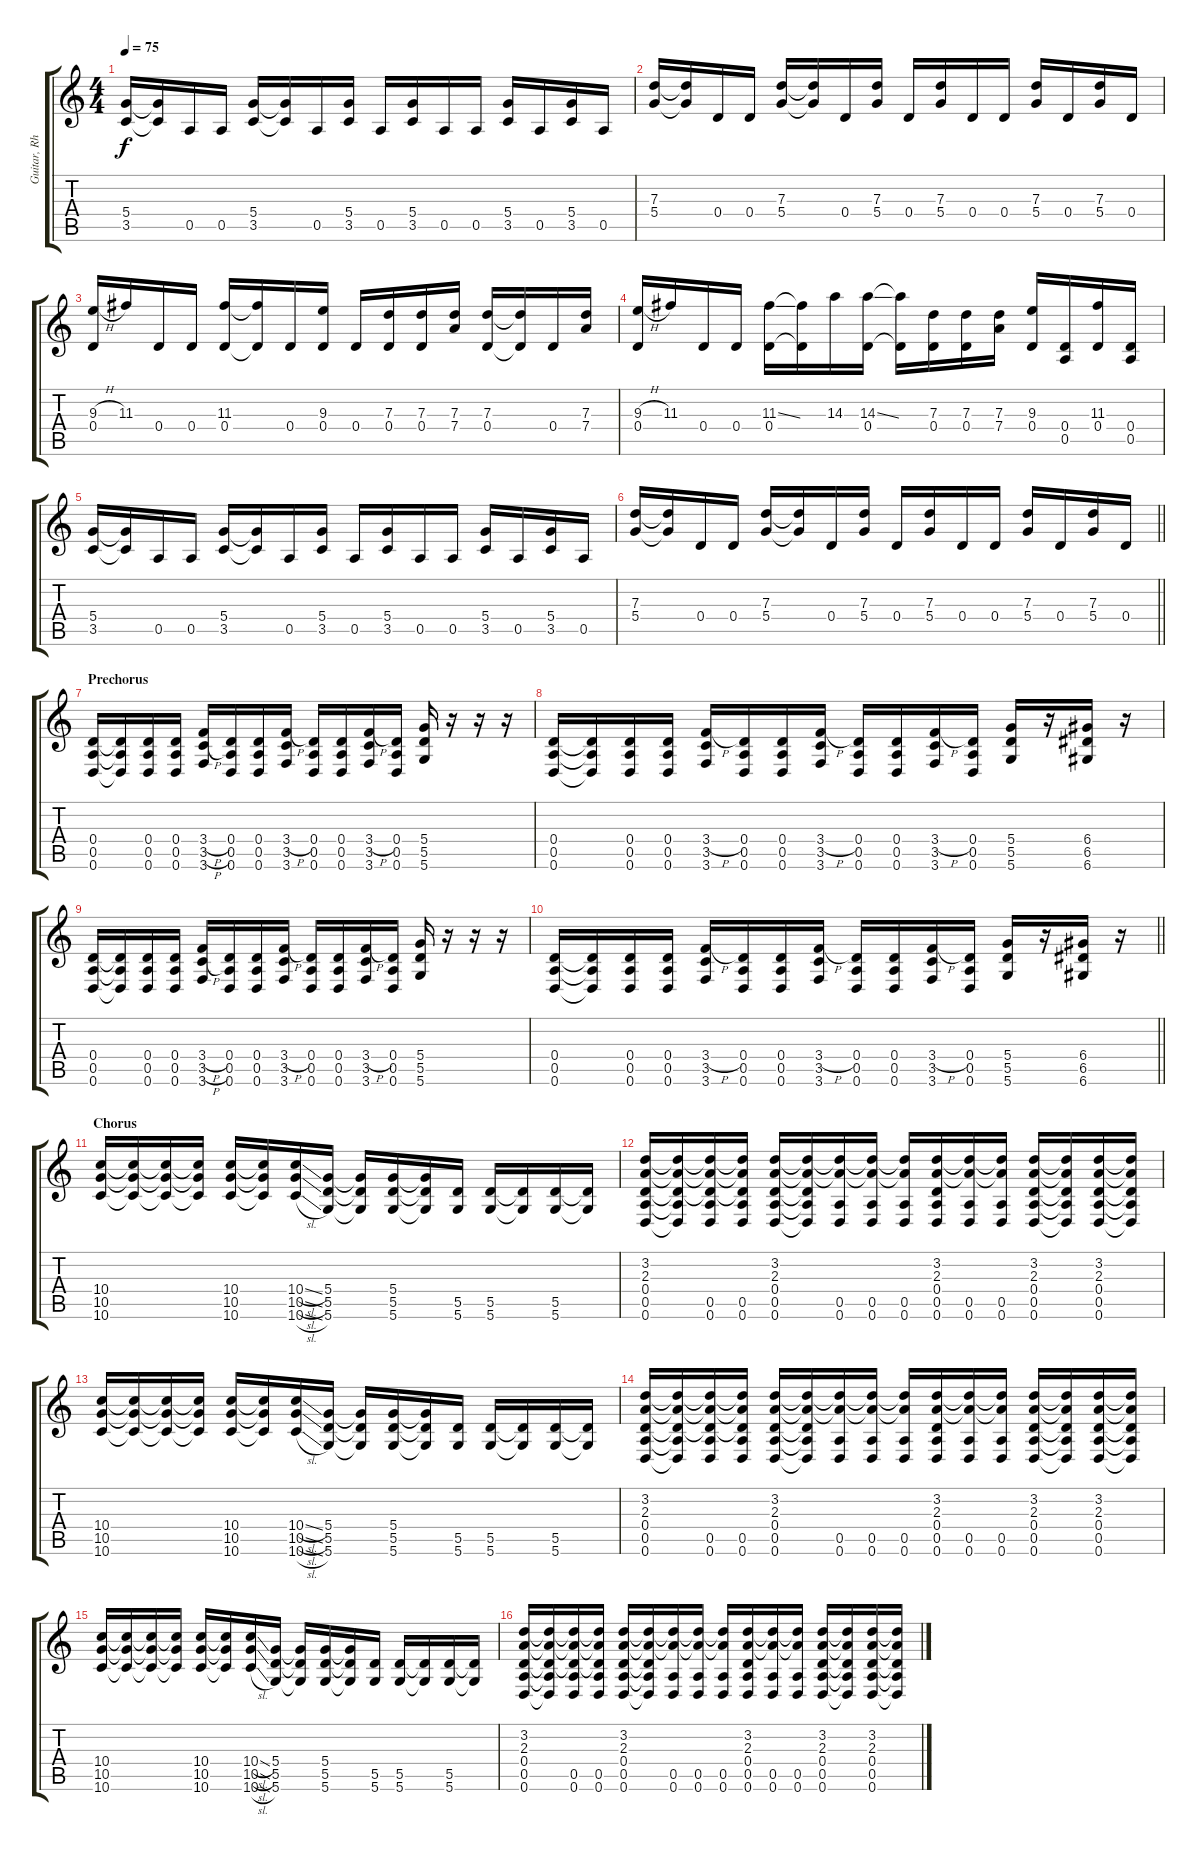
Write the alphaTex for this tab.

\track ("Guitar, Rhythm" "Guitar, Rh") {instrument overdrivenguitar}
\staff {score tabs}
\tuning (E4 B3 G3 D3 A2 D2) {hide}
\ts (4 4)
\tempo 75
\clef g2
\ks c
(5.4 3.5).16{dy f} (5.4{t} 3.5{t}).16 0.5.16 0.5.16 (5.4 3.5).16 (5.4{t} 3.5{t}).16 0.5.16 (5.4 3.5).16 0.5.16 (5.4 3.5).16 0.5.16 0.5.16 (5.4 3.5).16 0.5.16 (5.4 3.5).16 0.5.16 |
(7.3 5.4).16 (7.3{t} 5.4{t}).16 0.4.16 0.4.16 (7.3 5.4).16 (7.3{t} 5.4{t}).16 0.4.16 (7.3 5.4).16 0.4.16 (7.3 5.4).16 0.4.16 0.4.16 (7.3 5.4).16 0.4.16 (7.3 5.4).16 0.4.16 |
(9.3{h} 0.4).16 11.3.16 0.4.16 0.4.16 (11.3 0.4).16 (11.3{t} 0.4{t}).16 0.4.16 (9.3 0.4).16 0.4.16 (7.3 0.4).16 (7.3 0.4).16 (7.3 7.4).16 (7.3 0.4).16 (7.3{t} 0.4{t}).16 0.4.16 (7.3 7.4).16 |
(9.3{h} 0.4).16 11.3.16 0.4.16 0.4.16 (11.3{ss} 0.4).16 (11.3{t} 0.4{t}).16 14.3.16 (14.3{ss} 0.4).16 (14.3{t} 0.4{t}).16 (7.3 0.4).16 (7.3 0.4).16 (7.3 7.4).16 (9.3 0.4).16 (0.4 0.5).16 (11.3 0.4).16 (0.4 0.5).16 |
(5.4 3.5).16 (5.4{t} 3.5{t}).16 0.5.16 0.5.16 (5.4 3.5).16 (5.4{t} 3.5{t}).16 0.5.16 (5.4 3.5).16 0.5.16 (5.4 3.5).16 0.5.16 0.5.16 (5.4 3.5).16 0.5.16 (5.4 3.5).16 0.5.16 |
\barLineRight lightlight
(7.3 5.4).16 (7.3{t} 5.4{t}).16 0.4.16 0.4.16 (7.3 5.4).16 (7.3{t} 5.4{t}).16 0.4.16 (7.3 5.4).16 0.4.16 (7.3 5.4).16 0.4.16 0.4.16 (7.3 5.4).16 0.4.16 (7.3 5.4).16 0.4.16 |
\section ("" "Prechorus")
(0.4 0.5 0.6).16 (0.4{t} 0.5{t} 0.6{t}).16 (0.4 0.5 0.6).16 (0.4 0.5 0.6).16 (3.4{h} 3.5{h} 3.6).16 (0.4 0.5 0.6).16 (0.4 0.5 0.6).16 (3.4{h} 3.5 3.6).16 (0.4 0.5 0.6).16 (0.4 0.5 0.6).16 (3.4{h} 3.5 3.6).16 (0.4 0.5 0.6).16 (5.4 5.5 5.6).16 r.16 r.16 r.16 |
(0.4 0.5 0.6).16 (0.4{t} 0.5{t} 0.6{t}).16 (0.4 0.5 0.6).16 (0.4 0.5 0.6).16 (3.4{h} 3.5 3.6).16 (0.4 0.5 0.6).16 (0.4 0.5 0.6).16 (3.4{h} 3.5 3.6).16 (0.4 0.5 0.6).16 (0.4 0.5 0.6).16 (3.4{h} 3.5 3.6).16 (0.4 0.5 0.6).16 (5.4 5.5 5.6).16 r.16 (6.4 6.5 6.6).16 r.16 |
(0.4 0.5 0.6).16 (0.4{t} 0.5{t} 0.6{t}).16 (0.4 0.5 0.6).16 (0.4 0.5 0.6).16 (3.4{h} 3.5{h} 3.6).16 (0.4 0.5 0.6).16 (0.4 0.5 0.6).16 (3.4{h} 3.5 3.6).16 (0.4 0.5 0.6).16 (0.4 0.5 0.6).16 (3.4{h} 3.5 3.6).16 (0.4 0.5 0.6).16 (5.4 5.5 5.6).16 r.16 r.16 r.16 |
\barLineRight lightlight
(0.4 0.5 0.6).16 (0.4{t} 0.5{t} 0.6{t}).16 (0.4 0.5 0.6).16 (0.4 0.5 0.6).16 (3.4{h} 3.5 3.6).16 (0.4 0.5 0.6).16 (0.4 0.5 0.6).16 (3.4{h} 3.5 3.6).16 (0.4 0.5 0.6).16 (0.4 0.5 0.6).16 (3.4{h} 3.5 3.6).16 (0.4 0.5 0.6).16 (5.4 5.5 5.6).16 r.16 (6.4 6.5 6.6).16 r.16 |
\section ("" "Chorus")
(10.4 10.5 10.6).16 (10.4{t} 10.5{t} 10.6{t}).16 (10.4{t} 10.5{t} 10.6{t}).16 (10.4{t} 10.5{t} 10.6{t}).16 (10.4 10.5 10.6).16 (10.4{t} 10.5{t} 10.6{t}).16 (10.4{sl} 10.5{sl} 10.6{sl}).16 (5.4 5.5 5.6).16 (5.4{t} 5.5{t} 5.6{t}).16 (5.4 5.5 5.6).16 (5.4{t} 5.5{t} 5.6{t}).16 (5.5 5.6).16 (5.5 5.6).16 (5.5{t} 5.6{t}).16 (5.5 5.6).16 (5.5{t} 5.6{t}).16 |
(3.2 2.3 0.4 0.5 0.6).16 (3.2{t} 2.3{t} 0.4{t} 0.5{t} 0.6{t}).16 (3.2{t} 2.3{t} 0.4{t} 0.5 0.6).16 (3.2{t} 2.3{t} 0.4{t} 0.5 0.6).16 (3.2 2.3 0.4 0.5 0.6).16 (3.2{t} 2.3{t} 0.4{t} 0.5{t} 0.6{t}).16 (3.2{t} 2.3{t} 0.5 0.6).16 (3.2{t} 2.3{t} 0.5 0.6).16 (3.2{t} 2.3{t} 0.5 0.6).16 (3.2 2.3 0.4 0.5 0.6).16 (3.2{t} 2.3{t} 0.5 0.6).16 (3.2{t} 2.3{t} 0.5 0.6).16 (3.2 2.3 0.4 0.5 0.6).16 (3.2{t} 2.3{t} 0.4{t} 0.5{t} 0.6{t}).16 (3.2 2.3 0.4 0.5 0.6).16 (3.2{t} 2.3{t} 0.4{t} 0.5{t} 0.6{t}).16 |
(10.4 10.5 10.6).16 (10.4{t} 10.5{t} 10.6{t}).16 (10.4{t} 10.5{t} 10.6{t}).16 (10.4{t} 10.5{t} 10.6{t}).16 (10.4 10.5 10.6).16 (10.4{t} 10.5{t} 10.6{t}).16 (10.4{sl} 10.5{sl} 10.6{sl}).16 (5.4 5.5 5.6).16 (5.4{t} 5.5{t} 5.6{t}).16 (5.4 5.5 5.6).16 (5.4{t} 5.5{t} 5.6{t}).16 (5.5 5.6).16 (5.5 5.6).16 (5.5{t} 5.6{t}).16 (5.5 5.6).16 (5.5{t} 5.6{t}).16 |
(3.2 2.3 0.4 0.5 0.6).16 (3.2{t} 2.3{t} 0.4{t} 0.5{t} 0.6{t}).16 (3.2{t} 2.3{t} 0.4{t} 0.5 0.6).16 (3.2{t} 2.3{t} 0.4{t} 0.5 0.6).16 (3.2 2.3 0.4 0.5 0.6).16 (3.2{t} 2.3{t} 0.4{t} 0.5{t} 0.6{t}).16 (3.2{t} 2.3{t} 0.5 0.6).16 (3.2{t} 2.3{t} 0.5 0.6).16 (3.2{t} 2.3{t} 0.5 0.6).16 (3.2 2.3 0.4 0.5 0.6).16 (3.2{t} 2.3{t} 0.5 0.6).16 (3.2{t} 2.3{t} 0.5 0.6).16 (3.2 2.3 0.4 0.5 0.6).16 (3.2{t} 2.3{t} 0.4{t} 0.5{t} 0.6{t}).16 (3.2 2.3 0.4 0.5 0.6).16 (3.2{t} 2.3{t} 0.4{t} 0.5{t} 0.6{t}).16 |
(10.4 10.5 10.6).16 (10.4{t} 10.5{t} 10.6{t}).16 (10.4{t} 10.5{t} 10.6{t}).16 (10.4{t} 10.5{t} 10.6{t}).16 (10.4 10.5 10.6).16 (10.4{t} 10.5{t} 10.6{t}).16 (10.4{sl} 10.5{sl} 10.6{sl}).16 (5.4 5.5 5.6).16 (5.4{t} 5.5{t} 5.6{t}).16 (5.4 5.5 5.6).16 (5.4{t} 5.5{t} 5.6{t}).16 (5.5 5.6).16 (5.5 5.6).16 (5.5{t} 5.6{t}).16 (5.5 5.6).16 (5.5{t} 5.6{t}).16 |
(3.2 2.3 0.4 0.5 0.6).16 (3.2{t} 2.3{t} 0.4{t} 0.5{t} 0.6{t}).16 (3.2{t} 2.3{t} 0.4{t} 0.5 0.6).16 (3.2{t} 2.3{t} 0.4{t} 0.5 0.6).16 (3.2 2.3 0.4 0.5 0.6).16 (3.2{t} 2.3{t} 0.4{t} 0.5{t} 0.6{t}).16 (3.2{t} 2.3{t} 0.5 0.6).16 (3.2{t} 2.3{t} 0.5 0.6).16 (3.2{t} 2.3{t} 0.5 0.6).16 (3.2 2.3 0.4 0.5 0.6).16 (3.2{t} 2.3{t} 0.5 0.6).16 (3.2{t} 2.3{t} 0.5 0.6).16 (3.2 2.3 0.4 0.5 0.6).16 (3.2{t} 2.3{t} 0.4{t} 0.5{t} 0.6{t}).16 (3.2 2.3 0.4 0.5 0.6).16 (3.2{t} 2.3{t} 0.4{t} 0.5{t} 0.6{t}).16
